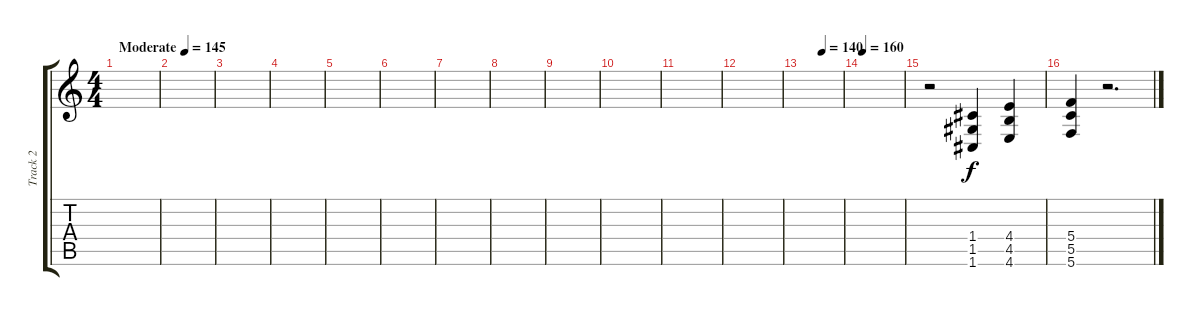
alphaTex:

\track ("Track 2" "Track 2") {instrument distortionguitar}
\staff {score tabs}
\tuning (D4 A3 F3 C3 G2 C2) {hide}
\ts (4 4)
\tempo (145 "Moderate")
\clef g2
\ks c
|
|
|
|
|
|
|
|
|
|
|
|
\tempo (140 0.5)
|
\tempo 160
|
r.2 (1.4 1.5 1.6).4 (4.4 4.5 4.6).4 |
(5.4 5.5 5.6).4 r.2{d}
